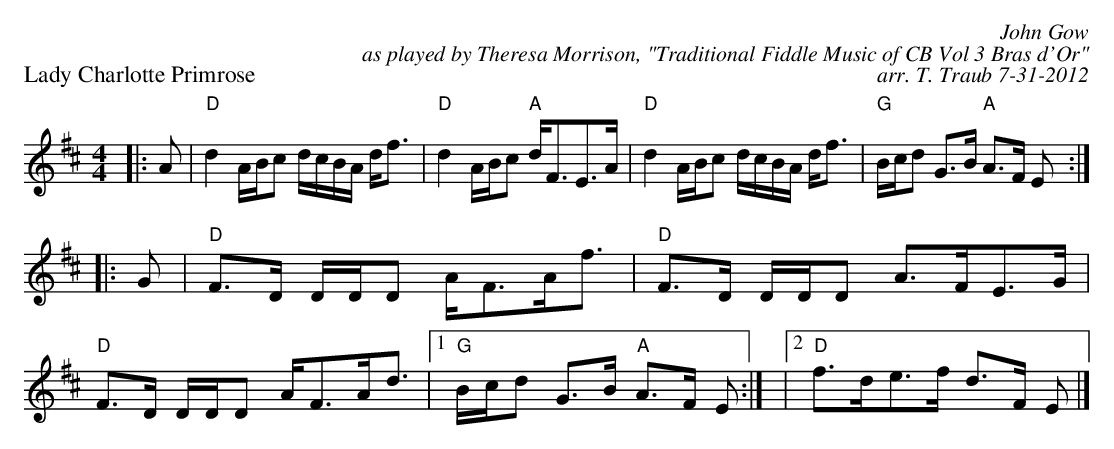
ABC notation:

X:1
P: Lady Charlotte Primrose
C: John Gow
C: as played by Theresa Morrison, "Traditional Fiddle Music of CB Vol 3 Bras d'Or"
C: arr. T. Traub 7-31-2012
K: D
M: 4/4
L: 1/8
|: A|"D"d2 A/B/c d/c/B/A/ d<f|"D"d2 A/B/c "A"d<FE>A|"D"d2 A/B/c d/c/B/A/ d<f|"G"B/c/d G>B "A"A>F E :|
|: G|"D"F>D D/D/D A<FA<f|"D"F>D D/D/D A>FE>G|"D"F>D D/D/D A<FA<d |1 "G"B/c/d G>B "A"A>F E :| |2 "D"f>de>f d>F E |]
